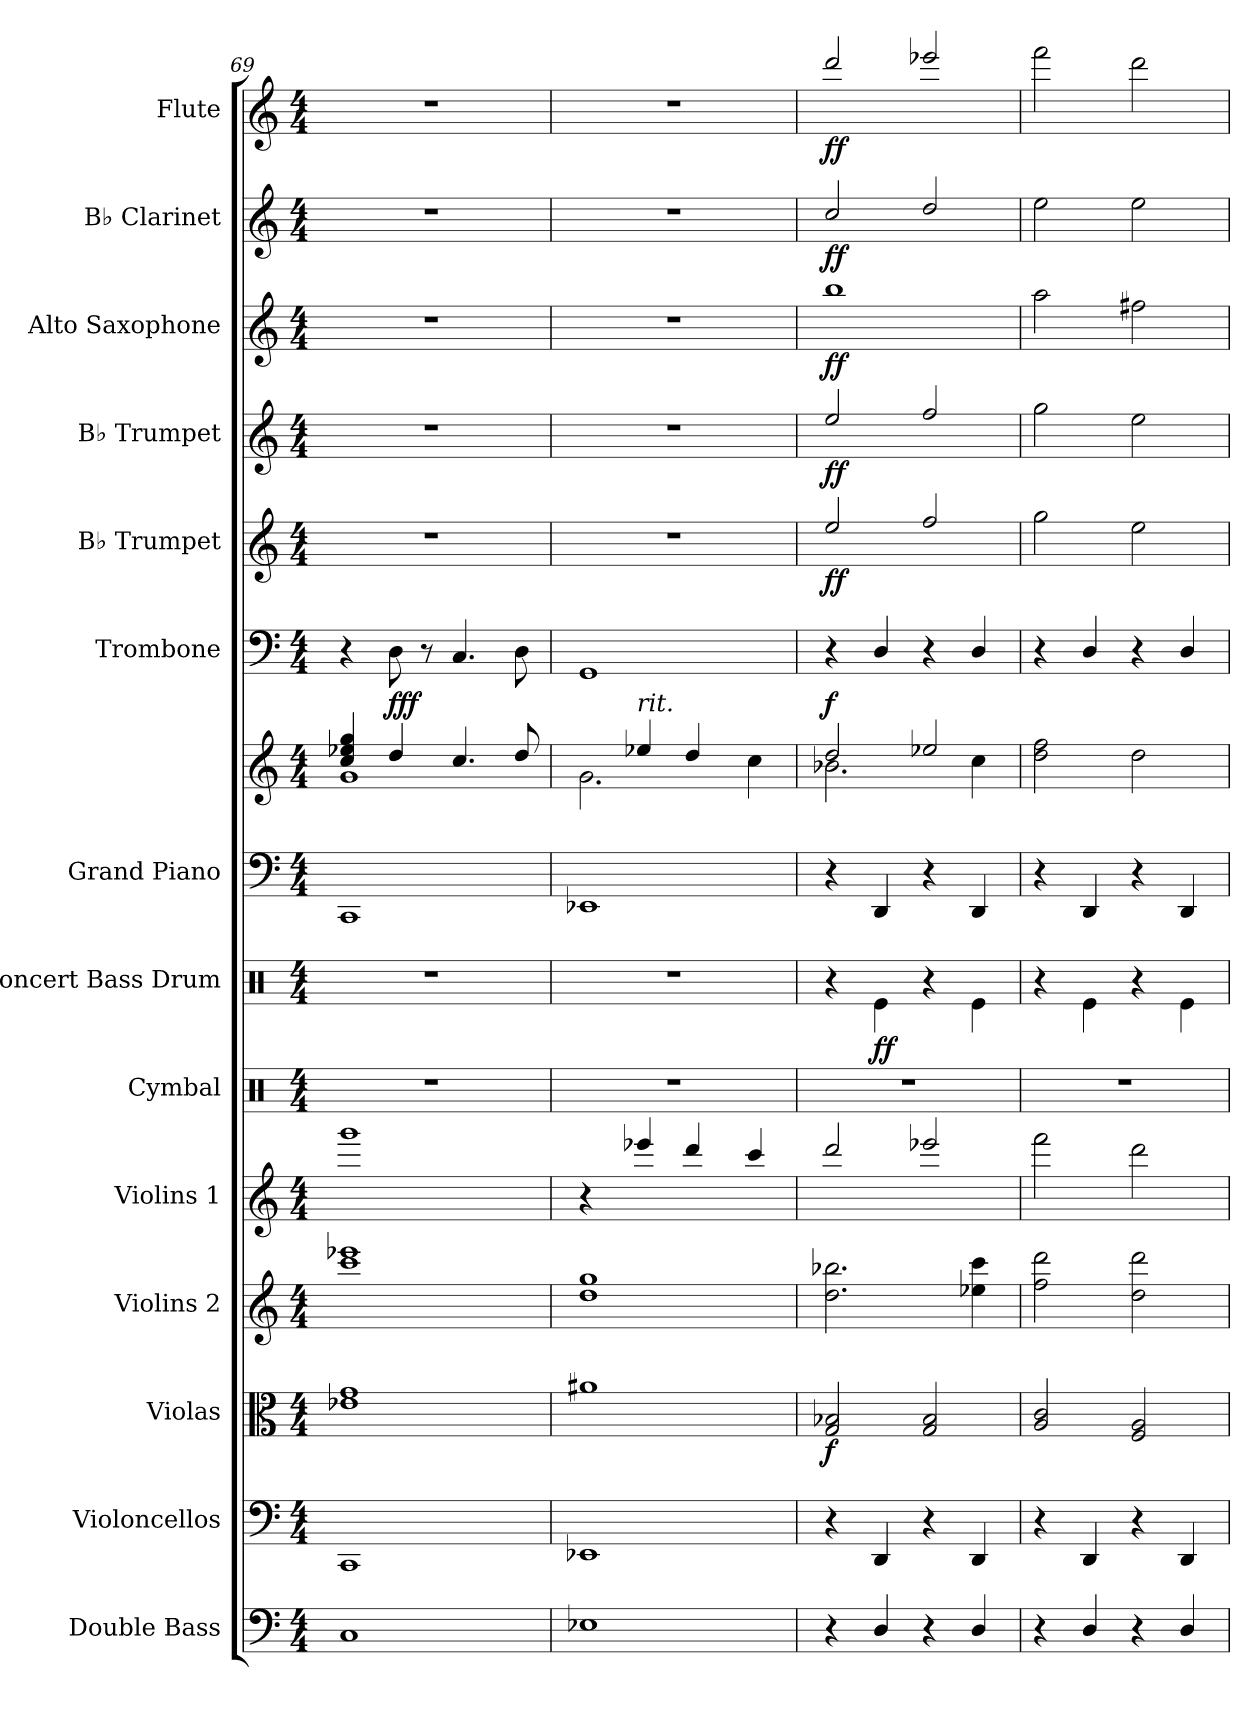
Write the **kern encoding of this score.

**kern	**kern	**kern	**dynam	**kern	**kern	**kern	**kern	**dynam	**kern	**kern	**kern	**dynam	**kern	**dynam	**kern	**dynam	**kern	**dynam	**kern	**dynam	**kern	**dynam
*part14	*part13	*part12	*part12	*part11	*part10	*part9	*part8	*part8	*part7	*part7	*part6	*part6	*part5	*part5	*part4	*part4	*part3	*part3	*part2	*part2	*part1	*part1
*staff15	*staff14	*staff13	*staff13	*staff12	*staff11	*staff10	*staff9	*staff9	*staff8	*staff7	*staff6	*staff6	*staff5	*staff5	*staff4	*staff4	*staff3	*staff3	*staff2	*staff2	*staff1	*staff1
*I"Double Bass	*I"Violoncellos	*I"Violas	*	*I"Violins 2	*I"Violins 1	*I"Cymbal	*I"Concert Bass Drum	*	*I"Grand Piano	*	*I"Trombone	*	*I"B♭ Trumpet	*	*I"B♭ Trumpet	*	*I"Alto Saxophone	*	*I"B♭ Clarinet	*	*I"Flute	*
*I'Db.	*I'Vcs.	*I'Vlas.	*	*I'Vlns.2	*I'Vlns. 1	*I'Cym.	*I'Con. BD	*	*I'Pno.	*	*I'Tbn.	*	*I'B♭ Tpt.	*	*I'B♭ Tpt.	*	*I'A. Sax.	*	*I'B♭ Cl.	*	*I'Fl.	*
!!LO:PB:g=z
*clefF4	*clefF4	*clefC3	*	*clefG2	*clefG2	*clefX	*clefX	*	*clefF4	*clefG2	*clefF4	*	*clefG2	*	*clefG2	*	*clefG2	*	*clefG2	*	*clefG2	*
*ITrd7c12	*	*	*	*	*	*	*	*	*	*	*	*	*ITrd1c2	*	*ITrd1c2	*	*ITrd5c9	*	*ITrd1c2	*	*	*
*k[]	*k[]	*k[]	*	*k[]	*k[]	*k[]	*k[]	*	*k[]	*k[]	*k[]	*	*k[b-e-]	*	*k[b-e-]	*	*k[b-e-a-]	*	*k[b-e-]	*	*k[]	*
*M4/4	*M4/4	*M4/4	*	*M4/4	*M4/4	*M4/4	*M4/4	*	*M4/4	*M4/4	*M4/4	*	*M4/4	*	*M4/4	*	*M4/4	*	*M4/4	*	*M4/4	*
=69	=69	=69	=69	=69	=69	=69	=69	=69	=69	=69	=69	=69	=69	=69	=69	=69	=69	=69	=69	=69	=69	=69
*	*	*	*	*	*	*	*	*	*	*^	*	*	*	*	*	*	*	*	*	*	*	*
1CC	1CC	1e-X 1g	.	1ccc 1eee-X	1ggg	1r	1r	.	1CC	1g	4cc/ 4ee-X/ 4gg/	4r	.	1r	.	1r	.	1r	.	1r	.	1r	.
!	!	!	!	!	!	!	!	!	!	!	!	!	!LO:DY:b	!	!	!	!	!	!	!	!	!	!
.	.	.	.	.	.	.	.	.	.	.	4dd/	8D\	fff	.	.	.	.	.	.	.	.	.	.
.	.	.	.	.	.	.	.	.	.	.	.	8r	.	.	.	.	.	.	.	.	.	.	.
.	.	.	.	.	.	.	.	.	.	.	4.cc/	4.C/	.	.	.	.	.	.	.	.	.	.	.
.	.	.	.	.	.	.	.	.	.	.	8dd/	8D\	.	.	.	.	.	.	.	.	.	.	.
!!LO:PB:g=z
=70	=70	=70	=70	=70	=70	=70	=70	=70	=70	=70	=70	=70	=70	=70	=70	=70	=70	=70	=70	=70	=70	=70	=70
*	*	*	*	*	*	*	*	*	*	*	*	*	*	*	*	*	*	*	*	*	*	*^	*
1EE-X	1EE-X	1a#X	.	1dd 1gg	4r	1r	1r	.	1EE-X	2.g\	4ryy	1GG	.	1r	.	1r	.	1r	.	1r	.	1r	48ryy	.
*	*	*	*	*	*	*	*	*	*	*	*	*	*	*	*	*	*	*	*	*	*	*MM90	*	*
.	.	.	.	.	.	.	.	.	.	.	.	.	.	.	.	.	.	.	.	.	.	.	3%2ryy	.
!	!	!	!	!	!	!	!	!	!	!	!LO:TX:a:i:t=rit.	!	!	!	!	!	!	!	!	!	!	!	!	!
.	.	.	.	.	4eee-X/	.	.	.	.	.	4ee-X/	.	.	.	.	.	.	.	.	.	.	.	.	.
.	.	.	.	.	4ddd/	.	.	.	.	.	4dd/	.	.	.	.	.	.	.	.	.	.	.	.	.
.	.	.	.	.	.	.	.	.	.	.	.	.	.	.	.	.	.	.	.	.	.	.	6...ryy	.
.	.	.	.	.	4ccc/	.	.	.	.	4cc\	4ryy	.	.	.	.	.	.	.	.	.	.	.	.	.
*	*	*	*	*	*	*	*	*	*	*	*	*	*	*	*	*	*	*	*	*	*	*v	*v	*
=71	=71	=71	=71	=71	=71	=71	=71	=71	=71	=71	=71	=71	=71	=71	=71	=71	=71	=71	=71	=71	=71	=71	=71
*	*	*	*	*	*	*	*	*	*	*	*	*	*	*	*	*	*	*	*	*	*	*MM80	*
*	*	*	*	*	*	*	*	*	*	*	*	*	*	*	*	*	*	*	*	*	*	*^	*
!	!	!	!LO:DY:b	!	!	!	!	!	!	!	!	!	!LO:DY:b	!	!LO:DY:b	!	!LO:DY:b	!	!LO:DY:b	!	!LO:DY:b	!	!	!LO:DY:b
*	*	*	*	*	*	*	*	*	*	*	*	*	*	*	*	*	*	*	*	*	*	*v	*v	*
4r	4r	2G/ 2B-X/	f	2.dd\ 2.bb-X\	2ddd/	1r	4r	.	4r	2.b-X\	2dd/	4r	f	2dd/	ff	2dd/	ff	1dd	ff	2b-/	ff	2ddd/	ff
!	!	!	!	!	!	!	!	!LO:DY:b	!	!	!	!	!	!	!	!	!	!	!	!	!	!	!
4DD/	4DD/	.	.	.	.	.	4Re\	ff	4DD/	.	.	4D/	.	.	.	.	.	.	.	.	.	.	.
4r	4r	2G/ 2B-/	.	.	2eee-X/	.	4r	.	4r	.	2ee-X/	4r	.	2ee-/	.	2ee-/	.	.	.	2cc/	.	2eee-X/	.
4DD/	4DD/	.	.	4ee-X\ 4ccc\	.	.	4Re\	.	4DD/	4cc\	.	4D/	.	.	.	.	.	.	.	.	.	.	.
*	*	*	*	*	*	*	*	*	*	*v	*v	*	*	*	*	*	*	*	*	*	*	*	*
=72	=72	=72	=72	=72	=72	=72	=72	=72	=72	=72	=72	=72	=72	=72	=72	=72	=72	=72	=72	=72	=72	=72
4r	4r	2A/ 2c/	.	2ff\ 2ddd\	2fff\	1r	4r	.	4r	2dd\ 2ff\	4r	.	2ff\	.	2ff\	.	2cc\	.	2dd\	.	2fff\	.
4DD/	4DD/	.	.	.	.	.	4Re\	.	4DD/	.	4D/	.	.	.	.	.	.	.	.	.	.	.
4r	4r	2F/ 2A/	.	2dd\ 2ddd\	2ddd\	.	4r	.	4r	2dd\	4r	.	2dd\	.	2dd\	.	2an\	.	2dd\	.	2ddd\	.
4DD/	4DD/	.	.	.	.	.	4Re\	.	4DD/	.	4D/	.	.	.	.	.	.	.	.	.	.	.
=	=	=	=	=	=	=	=	=	=	=	=	=	=	=	=	=	=	=	=	=	=	=
*-	*-	*-	*-	*-	*-	*-	*-	*-	*-	*-	*-	*-	*-	*-	*-	*-	*-	*-	*-	*-	*-	*-
